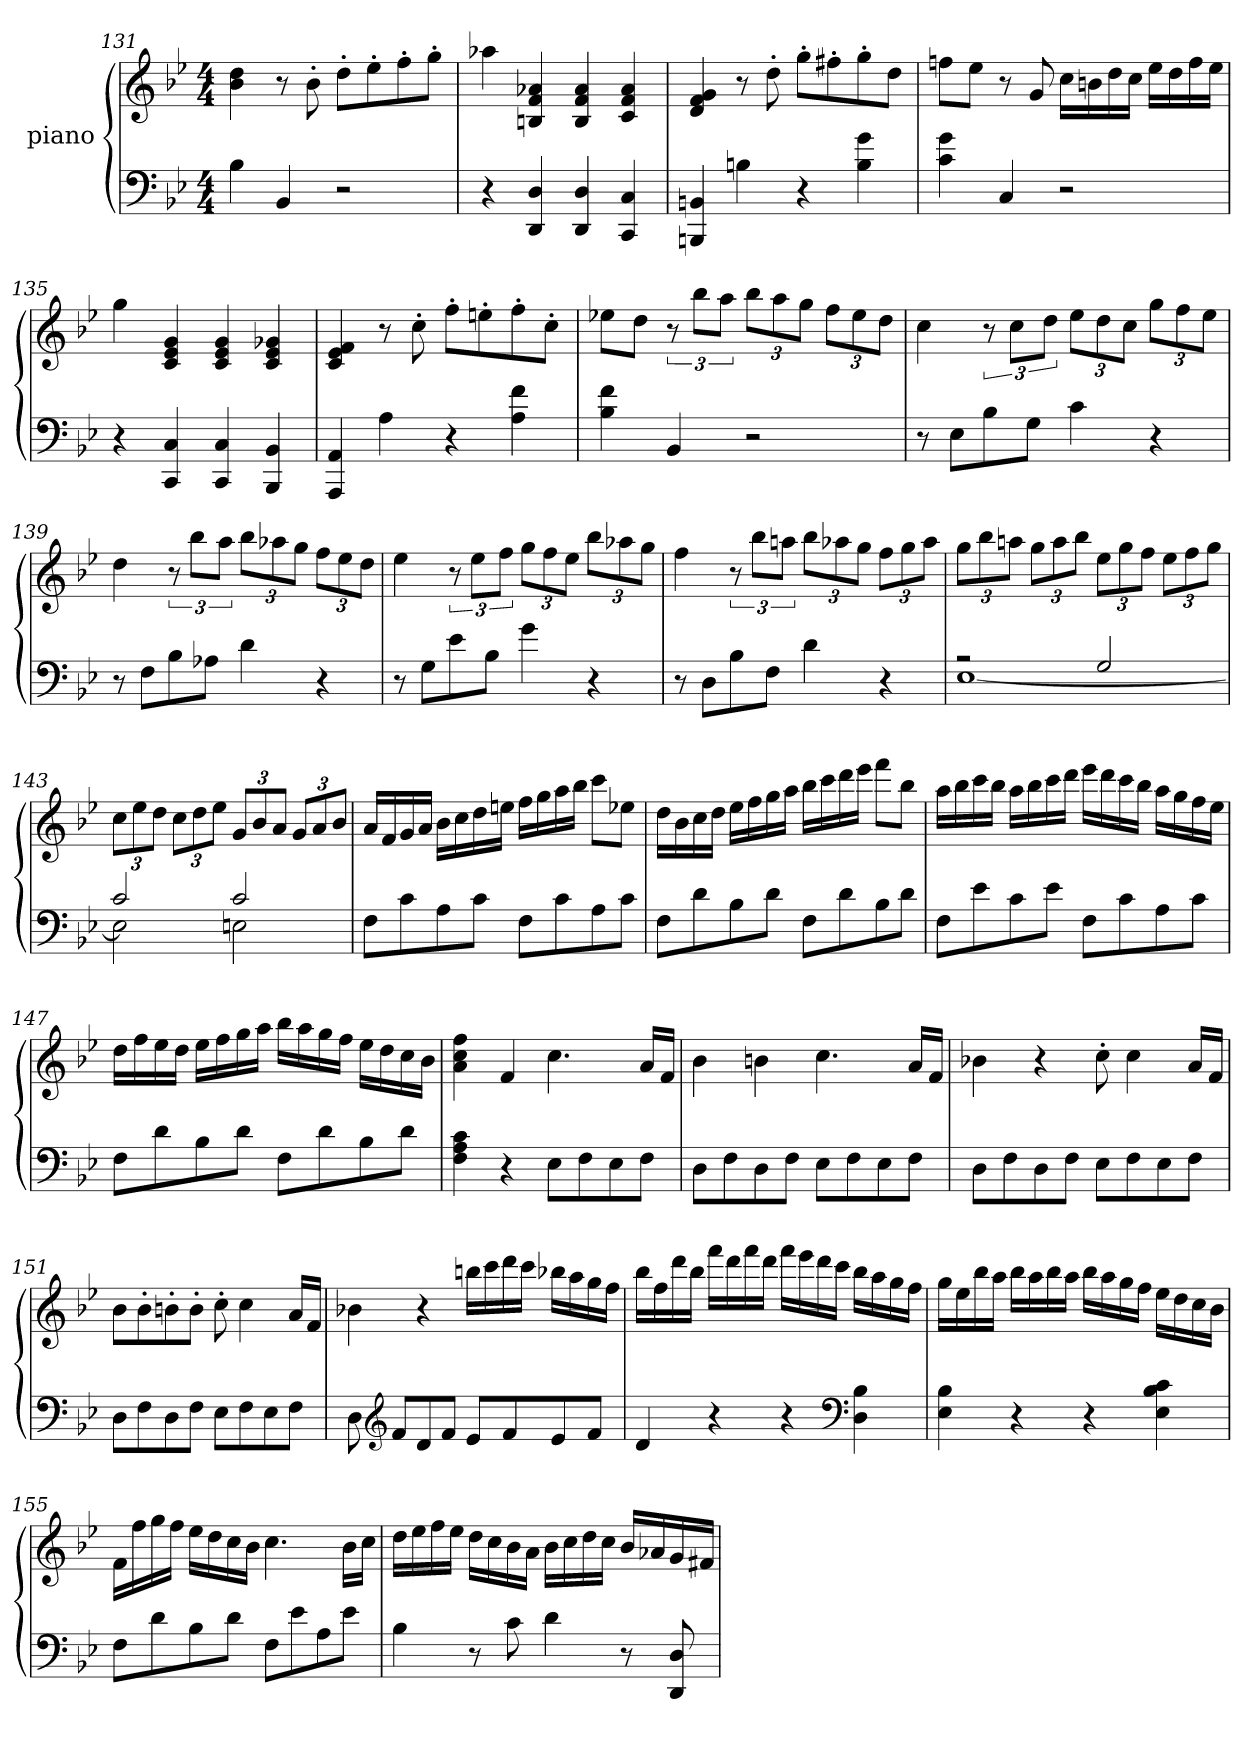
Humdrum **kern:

**kern	**kern
*part2	*part1
*staff2	*staff1
*	*I"piano
*clefF4	*clefG2
*k[b-e-]	*k[b-e-]
*B-:	*B-:
*M4/4	*M4/4
=131	=131
4B-	4b- 4dd
4BB-	8r
.	8b-'>
2r	8dd'>L
.	8ee-'>
.	8ff'>
.	8gg'>J
=132	=132
4r	4aa-X
4DD 4D	4Bn 4f 4a-
4DD 4D	4B 4f 4a-
4CC 4C	4c 4f 4a-
=133	=133
4BBBn 4BBn	4d 4f 4g
4Bn	8r
.	8dd'>
4r	8gg'>L
.	8ff#X'>
4B 4g	8gg'>
.	8ddJ
=134	=134
4c 4g	8ffnL
.	8ee-J
4C	8r
.	8g
2r	16ccLL
.	16bn
.	16dd
.	16ccJJ
.	16ee-LL
.	16dd
.	16ff
.	16ee-JJ
=135	=135
4r	4gg
4CC 4C	4c 4e- 4g
4CC 4C	4c 4e- 4g
4BBB- 4BB-	4c 4e- 4g-X
=136	=136
4AAA 4AA	4c 4e- 4f
4A	8r
.	8cc'>
4r	8ff'>L
.	8een'>
4A 4f	8ff'>
.	8cc'>J
=137	=137
4B- 4f	8ee-XL
.	8ddJ
4BB-	12r
.	12bb-L
.	12aaJ
2r	12bb-L
.	12aa
.	12ggJ
.	12ffL
.	12ee-
.	12ddJ
=138	=138
8r	4cc
8E-L	.
8B-	12r
.	12ccL
8GJ	.
.	12ddJ
4c	12ee-L
.	12dd
.	12ccJ
4r	12ggL
.	12ff
.	12ee-J
=139	=139
8r	4dd
8FL	.
8B-	12r
.	12bb-L
8A-XJ	.
.	12aaJ
4d	12bb-L
.	12aa-X
.	12ggJ
4r	12ffL
.	12ee-
.	12ddJ
=140	=140
8r	4ee-
8GL	.
8e-	12r
.	12ee-L
8B-J	.
.	12ffJ
4g	12ggL
.	12ff
.	12ee-J
4r	12bb-L
.	12aa-X
.	12ggJ
=141	=141
8r	4ff
8DL	.
8B-	12r
.	12bb-L
8FJ	.
.	12aanJ
4d	12bb-L
.	12aa-X
.	12ggJ
4r	12ffL
.	12gg
.	12aa-J
=142	=142
*^	*
2r	[1E-	12ggL
.	.	12bb-
.	.	12aanJ
.	.	12ggL
.	.	12aa
.	.	12bb-J
2G	.	12ee-L
.	.	12gg
.	.	12ffJ
.	.	12ee-L
.	.	12ff
.	.	12ggJ
=143	=143	=143
2c	2E-]	12ccL
.	.	12ee-
.	.	12ddJ
.	.	12ccL
.	.	12dd
.	.	12ee-J
2c	2En	12gL
.	.	12b-
.	.	12aJ
.	.	12gL
.	.	12a
.	.	12b-J
*v	*v	*
=144	=144
8FL	16aLL
.	16f
8c	16g
.	16aJJ
8A	16b-LL
.	16cc
8cJ	16dd
.	16eenJJ
8FL	16ffLL
.	16gg
8c	16aa
.	16bb-JJ
8A	8cccL
8cJ	8ee-XJ
=145	=145
8FL	16ddLL
.	16b-
8d	16cc
.	16ddJJ
8B-	16ee-LL
.	16ff
8dJ	16gg
.	16aaJJ
8FL	16bb-LL
.	16ccc
8d	16ddd
.	16eee-JJ
8B-	8fffL
8dJ	8bb-J
=146	=146
8FL	16aaLL
.	16bb-
8e-	16ccc
.	16bb-JJ
8c	16aaLL
.	16bb-
8e-J	16ccc
.	16dddJJ
8FL	16eee-LL
.	16ddd
8c	16ccc
.	16bb-JJ
8A	16aaLL
.	16gg
8cJ	16ff
.	16ee-JJ
=147	=147
8FL	16ddLL
.	16ff
8d	16ee-
.	16ddJJ
8B-	16ee-LL
.	16ff
8dJ	16gg
.	16aaJJ
8FL	16bb-LL
.	16aa
8d	16gg
.	16ffJJ
8B-	16ee-LL
.	16dd
8dJ	16cc
.	16b-JJ
=148	=148
4F 4A 4c	4a 4cc 4ff
4r	4f
8E-L	4.cc
8F	.
8E-	.
8FJ	16aLL
.	16fJJ
=149	=149
8DL	4b-
8F	.
8D	4bn
8FJ	.
8E-L	4.cc
8F	.
8E-	.
8FJ	16aLL
.	16fJJ
=150	=150
8DL	4b-X
8F	.
8D	4r
8FJ	.
8E-L	8cc'>
8F	4cc
8E-	.
8FJ	16aLL
.	16fJJ
=151	=151
8DL	8b-L
8F	8b-'>
8D	8bn'>
8FJ	8b'>J
8E-L	8cc'>
8F	4cc
8E-	.
8FJ	16aLL
.	16fJJ
=152	=152
8D	4b-X
*clefG2	*
8fL	.
8d	4r
8fJ	.
8e-L	16bbnLL
.	16ccc
8f	16ddd
.	16cccJJ
8e-	16bb-XLL
.	16aa
8fJ	16gg
.	16ffJJ
=153	=153
4d	16bb-LL
.	16ff
.	16ddd
.	16bb-JJ
4r	16fffLL
.	16ddd
.	16fff
.	16dddJJ
4r	16fffLL
.	16eee-
.	16ddd
.	16cccJJ
*clefF4	*
4D 4B-	16bb-LL
.	16aa
.	16gg
.	16ffJJ
=154	=154
4E- 4B-	16ggLL
.	16ee-
.	16bb-
.	16aaJJ
4r	16bb-LL
.	16aa
.	16bb-
.	16aaJJ
4r	16bb-LL
.	16aa
.	16gg
.	16ffJJ
4E- 4B- 4c	16ee-LL
.	16dd
.	16cc
.	16b-JJ
=155	=155
8FL	16fLL
.	16ff
8d	16gg
.	16ffJJ
8B-	16ee-LL
.	16dd
8dJ	16cc
.	16b-JJ
8FL	4.cc
8e-	.
8A	.
8e-J	16b-LL
.	16ccJJ
=156	=156
4B-	16ddLL
.	16ee-
.	16ff
.	16ee-JJ
8r	16ddLL
.	16cc
8c	16b-
.	16aJJ
4d	16b-LL
.	16cc
.	16dd
.	16ccJJ
8r	16b-LL
.	16a-X
8DD 8D	16g
.	16f#XJJ
=	=
*-	*-
